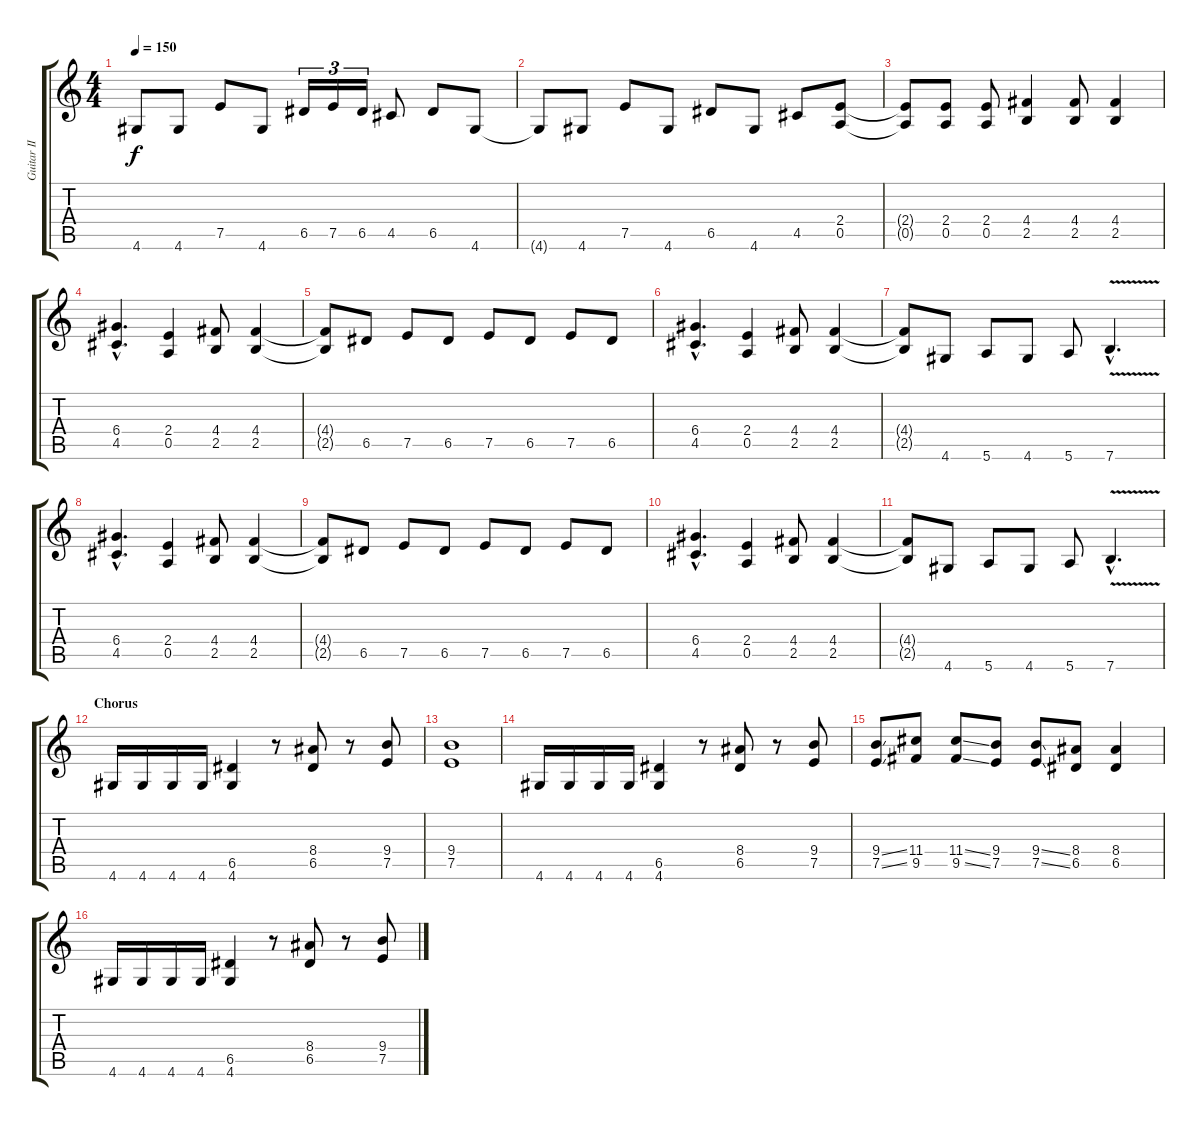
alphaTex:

\track ("Guitar II" "Guitar II") {instrument overdrivenguitar}
\staff {score tabs}
\tuning (E4 B3 G3 D3 A2 E2) {hide}
\ts (4 4)
\tempo 150
\clef g2
\ks c
4.6{t}.8{dy f} 4.6.8 7.5.8 4.6.8 6.5.16{tu (3 2)} 7.5.16{tu (3 2)} 6.5.16{tu (3 2)} 4.5.8 6.5.8 4.6.8 |
4.6{t}.8 4.6.8 7.5.8 4.6.8 6.5.8 4.6.8 4.5.8 (2.4 0.5).8 |
(2.4{t} 0.5{t}).8 (2.4 0.5).8 (2.4 0.5).8 (4.4 2.5).4 (4.4 2.5).8 (4.4 2.5).4 |
(6.4{hac} 4.5{hac}).4{d} (2.4 0.5).4 (4.4 2.5).8 (4.4 2.5).4 |
(4.4{t} 2.5{t}).8 6.5.8 7.5.8 6.5.8 7.5.8 6.5.8 7.5.8 6.5.8 |
(6.4{hac} 4.5{hac}).4{d} (2.4 0.5).4 (4.4 2.5).8 (4.4 2.5).4 |
(4.4{t} 2.5{t}).8 4.6.8 5.6.8 4.6.8 5.6.8 7.6{v hac}.4{d} |
(6.4{hac} 4.5{hac}).4{d} (2.4 0.5).4 (4.4 2.5).8 (4.4 2.5).4 |
(4.4{t} 2.5{t}).8 6.5.8 7.5.8 6.5.8 7.5.8 6.5.8 7.5.8 6.5.8 |
(6.4{hac} 4.5{hac}).4{d} (2.4 0.5).4 (4.4 2.5).8 (4.4 2.5).4 |
(4.4{t} 2.5{t}).8 4.6.8 5.6.8 4.6.8 5.6.8 7.6{v hac}.4{d} |
\section ("" "Chorus")
4.6.16 4.6.16 4.6.16 4.6.16 (6.5 4.6).4 r.8 (8.4 6.5).8 r.8 (9.4 7.5).8 |
(9.4 7.5).1 |
4.6.16 4.6.16 4.6.16 4.6.16 (6.5 4.6).4 r.8 (8.4 6.5).8 r.8 (9.4 7.5).8 |
(9.4{ss} 7.5{ss}).8 (11.4 9.5).8 (11.4{ss} 9.5{ss}).8 (9.4 7.5).8 (9.4{ss} 7.5{ss}).8 (8.4 6.5).8 (8.4 6.5).4 |
4.6.16 4.6.16 4.6.16 4.6.16 (6.5 4.6).4 r.8 (8.4 6.5).8 r.8 (9.4 7.5).8
